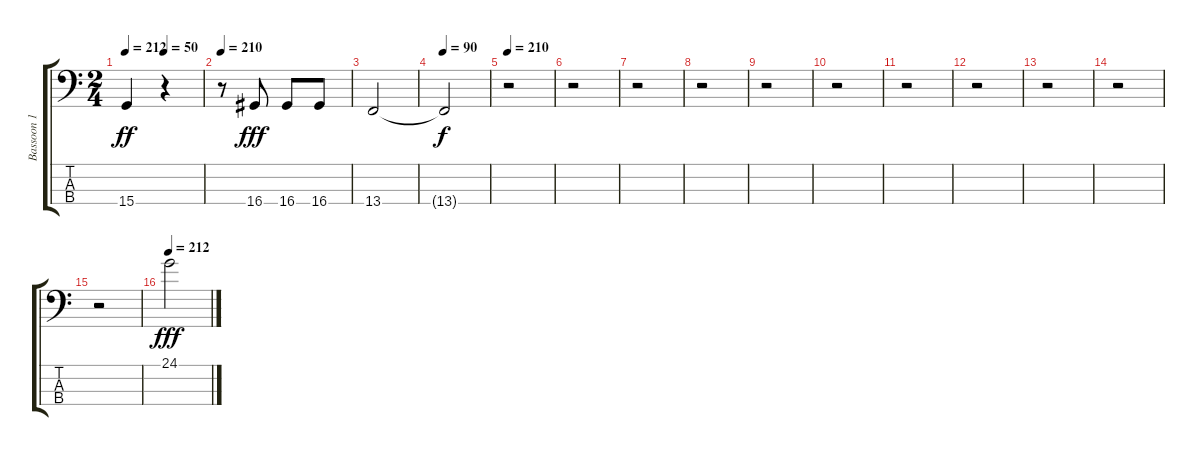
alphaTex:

\track ("Bassoon 1" "Bassoon 1") {instrument bassoon}
\staff {score tabs}
\tuning (G2 D2 A1 E1) {hide}
\ts (2 4)
\tempo 212
\tempo (50 0.5)
\clef f4
\ks c
15.4.4{dy ff} r.4 |
\tempo 210
r.8 16.4.8{dy fff} 16.4.8 16.4.8 |
13.4.2 |
\tempo 90
13.4{t}.2{dy f} |
\tempo 210
r.2 |
r.2 |
r.2 |
r.2 |
r.2 |
r.2 |
r.2 |
r.2 |
r.2 |
r.2 |
r.2 |
\tempo 212
24.1.2{dy fff}
